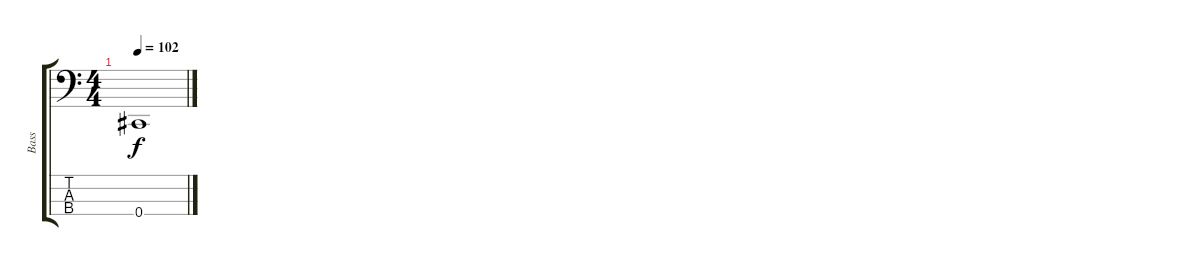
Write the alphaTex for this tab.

\track ("Bass" "Bass") {instrument electricbasspick}
\staff {score tabs}
\tuning (Gb2 Db2 Ab1 Db1) {hide}
\ts (4 4)
\tempo 102
\clef f4
\ks c
0.4{t}.1{dy f}
